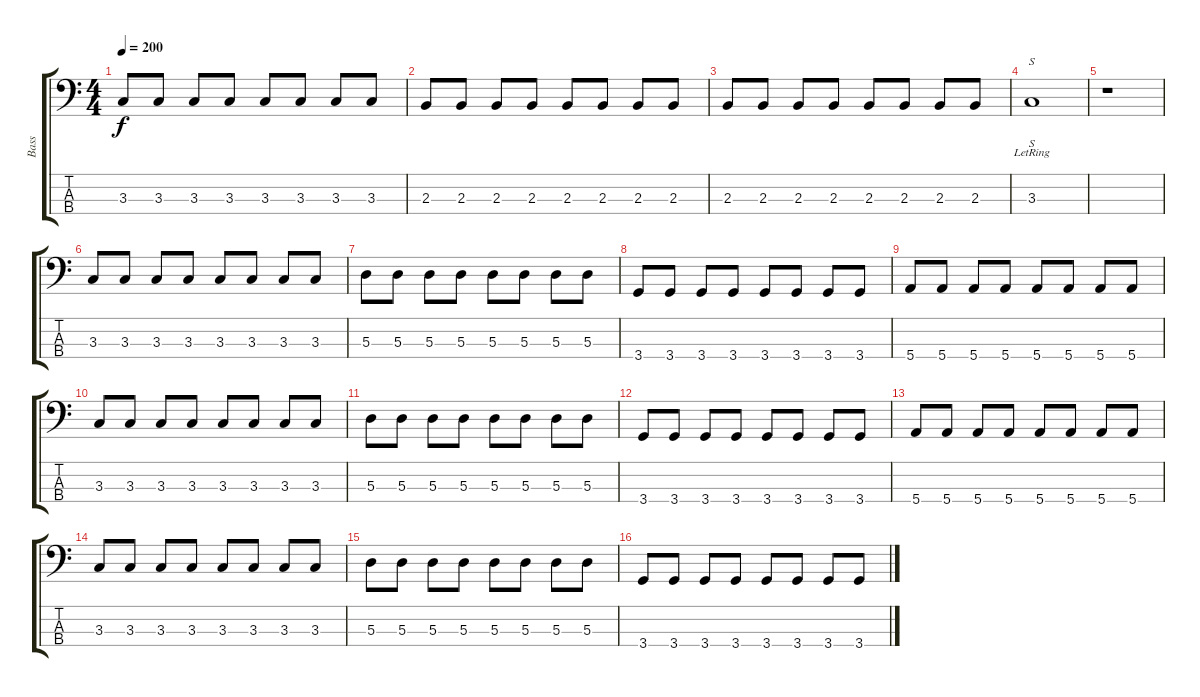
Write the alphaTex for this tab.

\track ("Bass" "Bass") {instrument electricbasspick}
\staff {score tabs}
\tuning (G2 D2 A1 E1) {hide}
\ts (4 4)
\tempo 200
\clef f4
\ks c
3.3.8{dy f} 3.3.8 3.3.8 3.3.8 3.3.8 3.3.8 3.3.8 3.3.8 |
2.3.8 2.3.8 2.3.8 2.3.8 2.3.8 2.3.8 2.3.8 2.3.8 |
2.3.8 2.3.8 2.3.8 2.3.8 2.3.8 2.3.8 2.3.8 2.3.8 |
3.3{lr}.1{s} |
r.1 |
3.3.8 3.3.8 3.3.8 3.3.8 3.3.8 3.3.8 3.3.8 3.3.8 |
5.3.8 5.3.8 5.3.8 5.3.8 5.3.8 5.3.8 5.3.8 5.3.8 |
3.4.8 3.4.8 3.4.8 3.4.8 3.4.8 3.4.8 3.4.8 3.4.8 |
5.4.8 5.4.8 5.4.8 5.4.8 5.4.8 5.4.8 5.4.8 5.4.8 |
3.3.8 3.3.8 3.3.8 3.3.8 3.3.8 3.3.8 3.3.8 3.3.8 |
5.3.8 5.3.8 5.3.8 5.3.8 5.3.8 5.3.8 5.3.8 5.3.8 |
3.4.8 3.4.8 3.4.8 3.4.8 3.4.8 3.4.8 3.4.8 3.4.8 |
5.4.8 5.4.8 5.4.8 5.4.8 5.4.8 5.4.8 5.4.8 5.4.8 |
3.3.8 3.3.8 3.3.8 3.3.8 3.3.8 3.3.8 3.3.8 3.3.8 |
5.3.8 5.3.8 5.3.8 5.3.8 5.3.8 5.3.8 5.3.8 5.3.8 |
3.4.8 3.4.8 3.4.8 3.4.8 3.4.8 3.4.8 3.4.8 3.4.8
